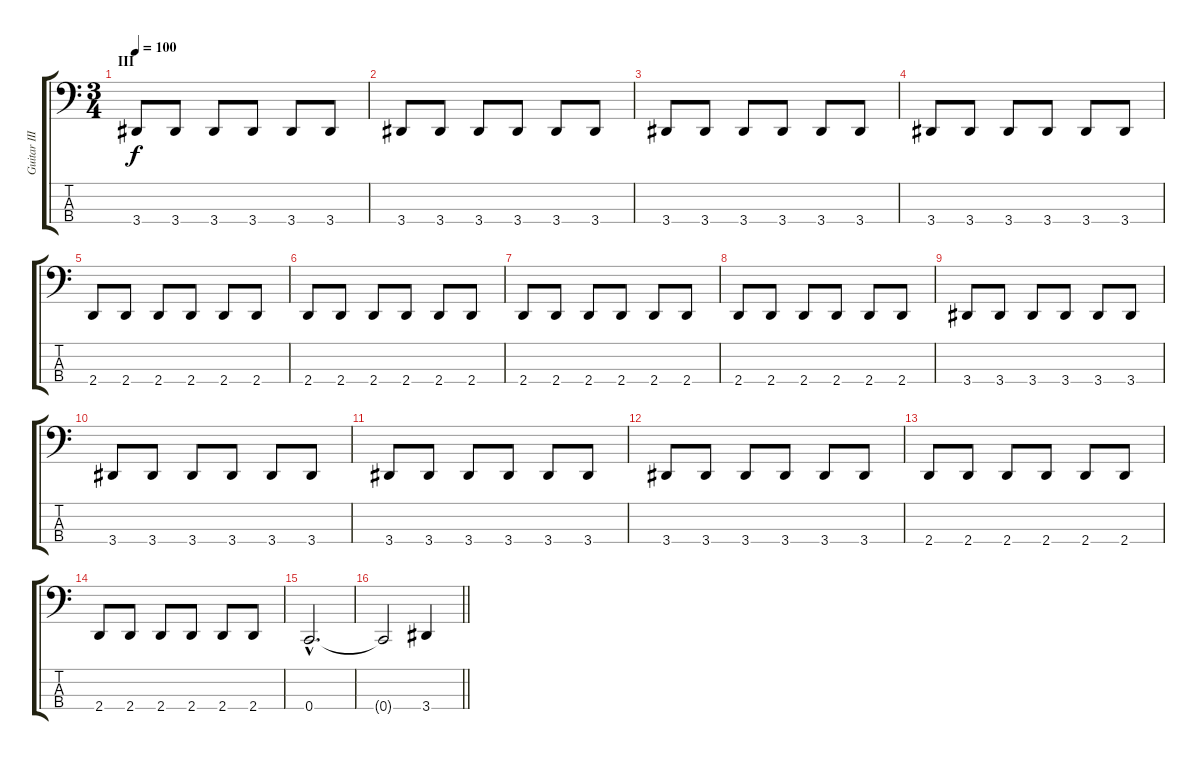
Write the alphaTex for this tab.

\track ("Guitar III - Bass" "Guitar III") {instrument electricbassfinger}
\staff {score tabs}
\tuning (G2 D2 A1 C1) {hide}
\ts (3 4)
\section ("" "III")
\tempo 100
\clef f4
\ks c
3.4.8{dy f} 3.4.8 3.4.8 3.4.8 3.4.8 3.4.8 |
3.4.8 3.4.8 3.4.8 3.4.8 3.4.8 3.4.8 |
3.4.8 3.4.8 3.4.8 3.4.8 3.4.8 3.4.8 |
3.4.8 3.4.8 3.4.8 3.4.8 3.4.8 3.4.8 |
2.4.8 2.4.8 2.4.8 2.4.8 2.4.8 2.4.8 |
2.4.8 2.4.8 2.4.8 2.4.8 2.4.8 2.4.8 |
2.4.8 2.4.8 2.4.8 2.4.8 2.4.8 2.4.8 |
2.4.8 2.4.8 2.4.8 2.4.8 2.4.8 2.4.8 |
3.4.8 3.4.8 3.4.8 3.4.8 3.4.8 3.4.8 |
3.4.8 3.4.8 3.4.8 3.4.8 3.4.8 3.4.8 |
3.4.8 3.4.8 3.4.8 3.4.8 3.4.8 3.4.8 |
3.4.8 3.4.8 3.4.8 3.4.8 3.4.8 3.4.8 |
2.4.8 2.4.8 2.4.8 2.4.8 2.4.8 2.4.8 |
2.4.8 2.4.8 2.4.8 2.4.8 2.4.8 2.4.8 |
0.4{hac}.2{d} |
\barLineRight lightlight
0.4{t}.2 3.4.4
